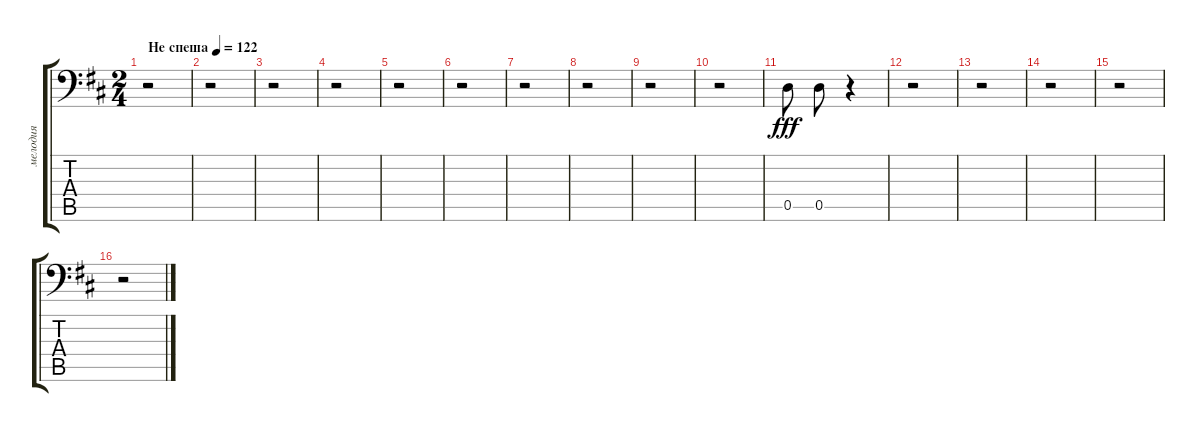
\track ("мелодия" "мелодия") {instrument acousticguitarsteel}
\staff {score tabs}
\tuning (E4 B3 G3 D3 D2 Bb0) {hide}
\ts (2 4)
\tempo (122 "Не спеша")
\clef f4
\ks bminor
r.2{dy fff instrument acousticguitarsteel} |
r.2 |
r.2 |
r.2 |
r.2 |
r.2 |
r.2 |
r.2 |
r.2 |
r.2 |
0.5.8{beam split} 0.5.8 r.4 |
r.2 |
r.2 |
r.2 |
r.2 |
r.2
